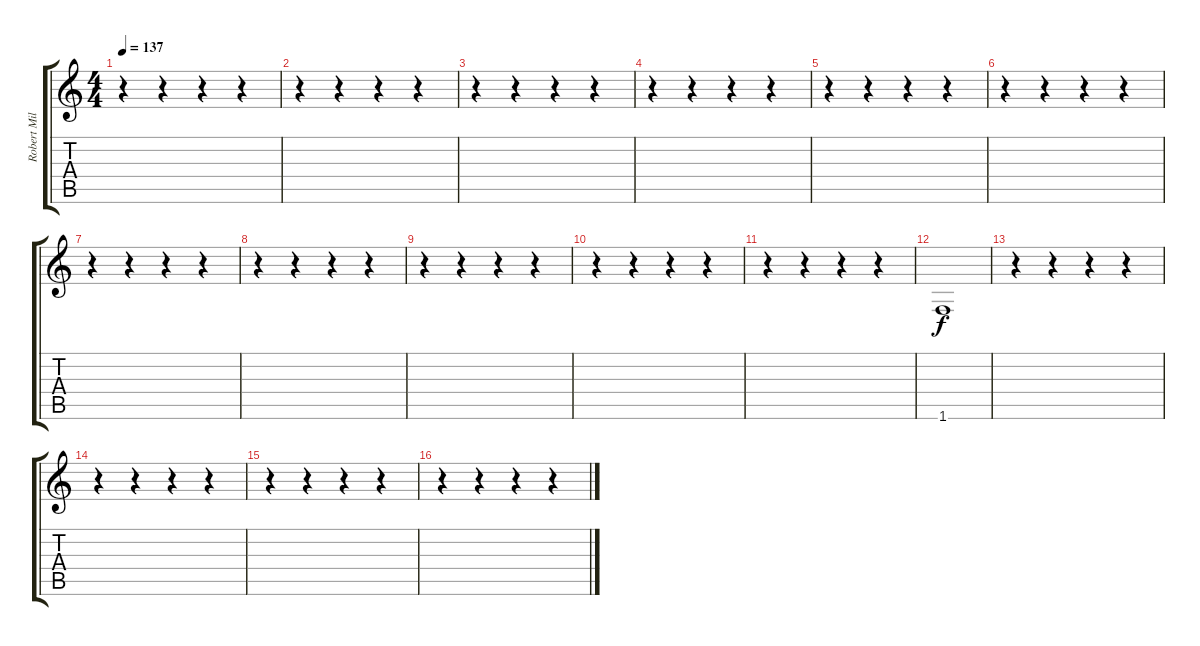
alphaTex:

\track ("Robert Miles " "Robert Mil") {instrument fretlessbass}
\staff {score tabs}
\tuning (E4 B3 G3 D3 A2 E2) {hide}
\ts (4 4)
\tempo 137
\clef g2
\ks c
r.4{dy f} r.4 r.4 r.4 |
r.4 r.4 r.4 r.4 |
r.4 r.4 r.4 r.4 |
r.4 r.4 r.4 r.4 |
r.4 r.4 r.4 r.4 |
r.4 r.4 r.4 r.4 |
r.4 r.4 r.4 r.4 |
r.4 r.4 r.4 r.4 |
r.4 r.4 r.4 r.4 |
r.4 r.4 r.4 r.4 |
r.4 r.4 r.4 r.4 |
1.6.1{volume 14} |
r.4{volume 12} r.4 r.4 r.4 |
r.4 r.4 r.4 r.4 |
r.4 r.4 r.4 r.4 |
r.4 r.4 r.4 r.4
